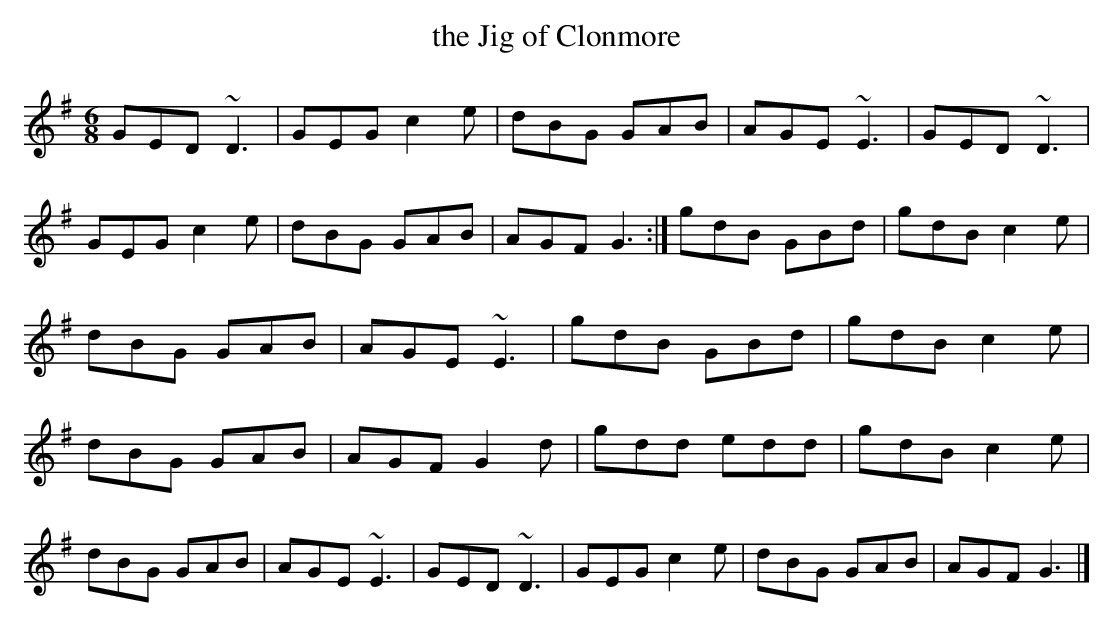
X:1
T: the Jig of Clonmore
M:6/8
K:G
GED ~D3|GEG c2e|dBG GAB|AGE ~E3|\
GED ~D3|GEG c2e|dBG GAB|AGF G3:|\
gdB GBd|gdB c2e|dBG GAB|AGE ~E3|\
gdB GBd|gdB c2e|dBG GAB|AGF G2d|\
gdd edd|gdB c2e|dBG GAB|AGE ~E3|\
GED ~D3|GEG c2e|dBG GAB|AGF G3|]
